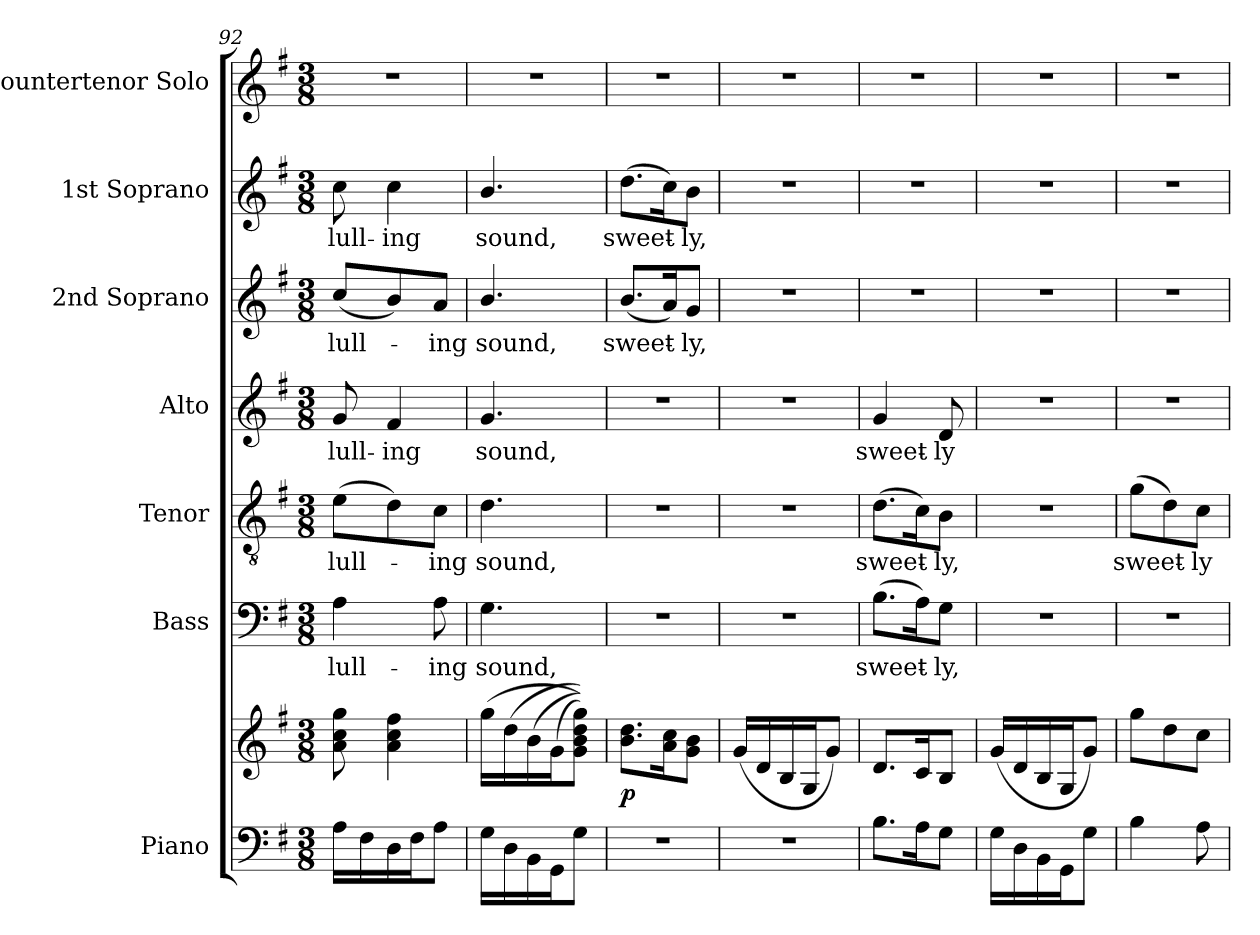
**kern	**kern	**dynam	**kern	**text	**kern	**text	**kern	**text	**kern	**text	**kern	**text	**kern
*part7	*part7	*part7	*part6	*part6	*part5	*part5	*part4	*part4	*part3	*part3	*part2	*part2	*part1
*staff8	*staff7	*staff7/8	*staff6	*staff6	*staff5	*staff5	*staff4	*staff4	*staff3	*staff3	*staff2	*staff2	*staff1
*I"Piano	*	*	*I"Bass	*	*I"Tenor	*	*I"Alto	*	*I"2nd Soprano	*	*I"1st Soprano	*	*I"Countertenor Solo
*clefF4	*clefG2	*	*clefF4	*	*clefGv2	*	*clefG2	*	*clefG2	*	*clefG2	*	*clefG2
*	*	*	*	*	*ITrd7c12	*	*	*	*	*	*	*	*
*k[f#]	*k[f#]	*	*k[f#]	*	*k[f#]	*	*k[f#]	*	*k[f#]	*	*k[f#]	*	*k[f#]
*G:	*G:	*	*G:	*	*G:	*	*G:	*	*G:	*	*G:	*	*G:
*M3/8	*M3/8	*	*M3/8	*	*M3/8	*	*M3/8	*	*M3/8	*	*M3/8	*	*M3/8
=92	=92	=92	=92	=92	=92	=92	=92	=92	=92	=92	=92	=92	=92
!	!	!	!	!LO:LY:b:color=#000000	!	!	!	!	!	!	!	!	!
!	!	!	!	!	!	!LO:LY:b:color=#000000	!	!	!	!	!	!	!
!	!	!	!	!	!	!	!	!LO:LY:b:color=#000000	!	!	!	!	!
!	!	!	!	!	!	!	!	!	!	!LO:LY:b:color=#000000	!	!	!
!	!	!	!	!	!	!	!	!	!	!	!	!LO:LY:b:color=#000000	!LO:N:vis=1
16Ai\LL	8ai\ 8cci 8ggi	.	4Ai\	lull-	(8Ei\L	lull-	8gi/	lull-	(8cci/L	lull-	8cci\	lull-	4.r
16F#i\	.	.	.	.	.	.	.	.	.	.	.	.	.
!	!	!	!	!	!	!	!	!LO:LY:b:color=#000000	!	!	!	!	!
!	!	!	!	!	!	!	!	!	!	!	!	!LO:LY:b:color=#000000	!
16Di\	4ai\ 4cci 4ff#i	.	.	.	8Di\)	.	4f#i/	-ing	8bi/)	.	4cci\	-ing	.
16F#i\J	.	.	.	.	.	.	.	.	.	.	.	.	.
!	!	!	!	!LO:LY:b:color=#000000	!	!	!	!	!	!	!	!	!
!	!	!	!	!	!	!LO:LY:b:color=#000000	!	!	!	!	!	!	!
!	!	!	!	!	!	!	!	!	!	!LO:LY:b:color=#000000	!	!	!
8Ai\J	.	.	8Ai\	-ing	8Ci\J	-ing	.	.	8ai/J	-ing	.	.	.
!!LO:LB:g=z
=93	=93	=93	=93	=93	=93	=93	=93	=93	=93	=93	=93	=93	=93
!	!	!	!	!LO:LY:b:color=#000000	!	!	!	!	!	!	!	!	!
!	!	!	!	!	!	!LO:LY:b:color=#000000	!	!	!	!	!	!	!
!	!	!	!	!	!	!	!	!LO:LY:b:color=#000000	!	!	!	!	!
!	!	!	!	!	!	!	!	!	!	!LO:LY:b:color=#000000	!	!	!
!	!	!	!	!	!	!	!	!	!	!	!	!LO:LY:b:color=#000000	!LO:N:vis=1
16Gi\LL	(16ggi\LL	.	4.Gi\	sound,	4.Di\	sound,	4.gi/	sound,	4.bi/	sound,	4.bi/	sound,	4.r
16Di\	(16ddi\	.	.	.	.	.	.	.	.	.	.	.	.
16BBi\	(16bi\	.	.	.	.	.	.	.	.	.	.	.	.
16GGi\J	(16gi\J	.	.	.	.	.	.	.	.	.	.	.	.
8Gi\J	8gi\ 8bi\ 8ddi\ 8ggi\J))))	.	.	.	.	.	.	.	.	.	.	.	.
=94	=94	=94	=94	=94	=94	=94	=94	=94	=94	=94	=94	=94	=94
!LO:N:vis=1	!	!	!LO:N:vis=1	!	!LO:N:vis=1	!	!LO:N:vis=1	!	!	!	!	!	!
!	!	!	!	!	!	!	!	!	!	!LO:LY:b:color=#000000	!	!	!
!	!	!	!	!	!	!	!	!	!	!	!	!LO:LY:b:color=#000000	!LO:N:vis=1
4.r	8.bi\ 8.ddi\L	p	4.r	.	4.r	.	4.r	.	(8.bi/L	sweet-	(8.ddi\L	sweet-	4.r
.	16ai\ 16cci\K	.	.	.	.	.	.	.	16ai/K)	.	16cci\K)	.	.
!	!	!	!	!	!	!	!	!	!	!LO:LY:b:color=#000000	!	!	!
!	!	!	!	!	!	!	!	!	!	!	!	!LO:LY:b:color=#000000	!
.	8gi\ 8bi\J	.	.	.	.	.	.	.	8gi/J	-ly,	8bi\J	-ly,	.
=95	=95	=95	=95	=95	=95	=95	=95	=95	=95	=95	=95	=95	=95
!LO:N:vis=1	!	!	!LO:N:vis=1	!	!LO:N:vis=1	!	!LO:N:vis=1	!	!LO:N:vis=1	!	!LO:N:vis=1	!	!LO:N:vis=1
4.r	(16gi/LL	.	4.r	.	4.r	.	4.r	.	4.r	.	4.r	.	4.r
.	16di/	.	.	.	.	.	.	.	.	.	.	.	.
.	16Bi/	.	.	.	.	.	.	.	.	.	.	.	.
.	16Gi/J	.	.	.	.	.	.	.	.	.	.	.	.
.	8gi/J)	.	.	.	.	.	.	.	.	.	.	.	.
=96	=96	=96	=96	=96	=96	=96	=96	=96	=96	=96	=96	=96	=96
!	!	!	!	!LO:LY:b:color=#000000	!	!	!	!	!	!	!	!	!
!	!	!	!	!	!	!LO:LY:b:color=#000000	!	!	!	!	!	!	!
!	!	!	!	!	!	!	!	!LO:LY:b:color=#000000	!LO:N:vis=1	!	!LO:N:vis=1	!	!LO:N:vis=1
8.Bi\L	8.di/L	.	(8.Bi\L	sweet-	(8.Di\L	sweet-	4gi/	sweet-	4.r	.	4.r	.	4.r
16Ai\K	16ci/K	.	16Ai\K)	.	16Ci\K)	.	.	.	.	.	.	.	.
!	!	!	!	!LO:LY:b:color=#000000	!	!	!	!	!	!	!	!	!
!	!	!	!	!	!	!LO:LY:b:color=#000000	!	!	!	!	!	!	!
!	!	!	!	!	!	!	!	!LO:LY:b:color=#000000	!	!	!	!	!
8Gi\J	8Bi/J	.	8Gi\J	-ly,	8BBi\J	-ly,	8di/	-ly	.	.	.	.	.
=97	=97	=97	=97	=97	=97	=97	=97	=97	=97	=97	=97	=97	=97
!	!	!	!LO:N:vis=1	!	!LO:N:vis=1	!	!LO:N:vis=1	!	!LO:N:vis=1	!	!LO:N:vis=1	!	!LO:N:vis=1
16Gi\LL	(16gi/LL	.	4.r	.	4.r	.	4.r	.	4.r	.	4.r	.	4.r
16Di\	16di/	.	.	.	.	.	.	.	.	.	.	.	.
16BBi\	16Bi/	.	.	.	.	.	.	.	.	.	.	.	.
16GGi\J	16Gi/J	.	.	.	.	.	.	.	.	.	.	.	.
8Gi\J	8gi/J)	.	.	.	.	.	.	.	.	.	.	.	.
=98	=98	=98	=98	=98	=98	=98	=98	=98	=98	=98	=98	=98	=98
!	!	!	!LO:N:vis=1	!	!	!	!	!	!	!	!	!	!
!	!	!	!	!	!	!LO:LY:b:color=#000000	!LO:N:vis=1	!	!LO:N:vis=1	!	!LO:N:vis=1	!	!LO:N:vis=1
4Bi\	8ggi\L	.	4.r	.	(8Gi\L	sweet-	4.r	.	4.r	.	4.r	.	4.r
.	8ddi\	.	.	.	8Di\)	.	.	.	.	.	.	.	.
!	!	!	!	!	!	!LO:LY:b:color=#000000	!	!	!	!	!	!	!
8Ai\	8cci\J	.	.	.	8Ci\J	-ly	.	.	.	.	.	.	.
=	=	=	=	=	=	=	=	=	=	=	=	=	=
*-	*-	*-	*-	*-	*-	*-	*-	*-	*-	*-	*-	*-	*-
